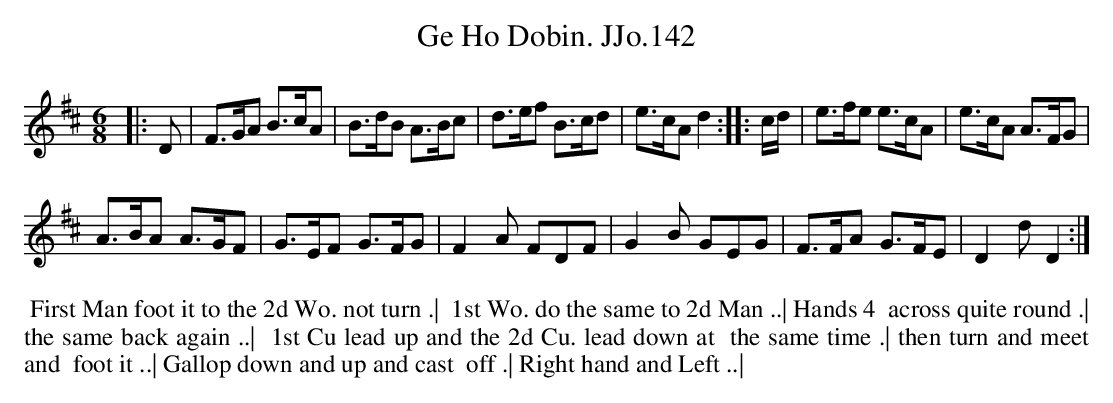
X:1
T:Ge Ho Dobin. JJo.142
M:6/8
L:1/8
K:D
|: D |\
F>GA B>cA | B>dB A>Bc |\
d>ef B>cd | e>cAd2 :|\
|: c/d/ |\
e>fe e>cA | e>cA A>FG |
A>BA A>GF | G>EF G>FG |\
F2A FDF | G2B GEG |\
F>FA G>FE | D2dD2 :|
